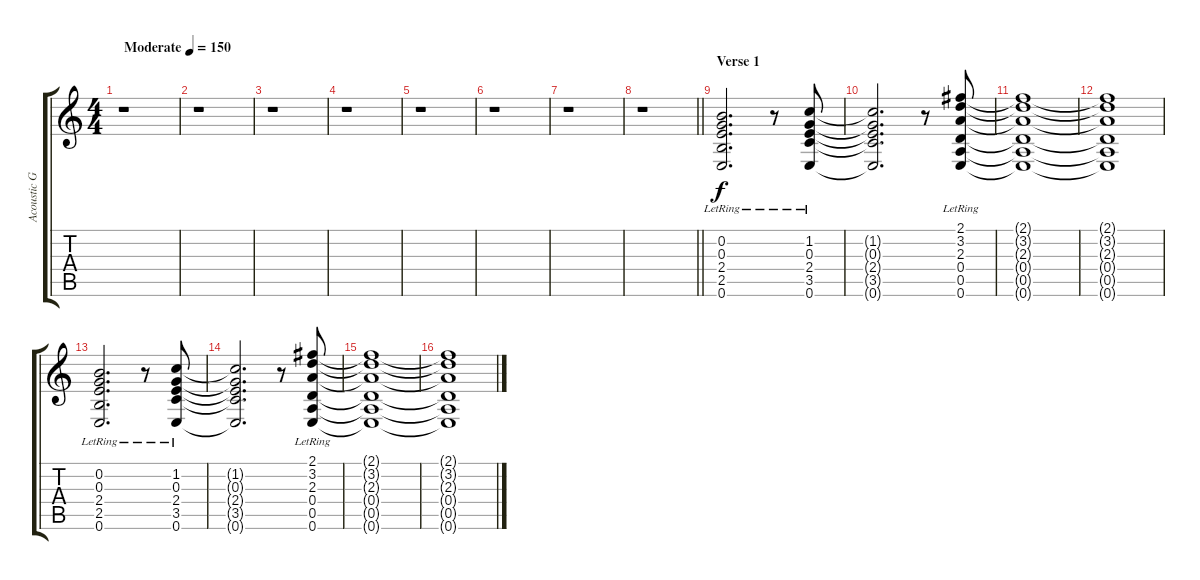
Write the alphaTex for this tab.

\track ("Acoustic Guitar 2" "Acoustic G") {instrument acousticguitarsteel}
\staff {score tabs}
\tuning (E4 B3 G3 D3 A2 E2) {hide}
\ts (4 4)
\tempo (150 "Moderate")
\clef g2
\ks c
r.1{dy f instrument acousticguitarsteel} |
r.1 |
r.1 |
r.1 |
r.1 |
r.1 |
r.1 |
\barLineRight lightlight
r.1 |
\section ("" "Verse 1")
(0.2{lr} 0.3{lr} 2.4{lr} 2.5{lr} 0.6{lr}).2{d} r.8 (1.2{lr} 0.3{lr} 2.4{lr} 3.5{lr} 0.6{lr}).8 |
(1.2{t} 0.3{t} 2.4{t} 3.5{t} 0.6{t}).2{d} r.8 (2.1{lr} 3.2{lr} 2.3{lr} 0.4{lr} 0.5{lr} 0.6{lr}).8 |
(2.1{t} 3.2{t} 2.3{t} 0.4{t} 0.5{t} 0.6{t}).1 |
(2.1{t} 3.2{t} 2.3{t} 0.4{t} 0.5{t} 0.6{t}).1 |
(0.2{lr} 0.3{lr} 2.4{lr} 2.5{lr} 0.6{lr}).2{d} r.8 (1.2{lr} 0.3{lr} 2.4{lr} 3.5{lr} 0.6{lr}).8 |
(1.2{t} 0.3{t} 2.4{t} 3.5{t} 0.6{t}).2{d} r.8 (2.1{lr} 3.2{lr} 2.3{lr} 0.4{lr} 0.5{lr} 0.6{lr}).8 |
(2.1{t} 3.2{t} 2.3{t} 0.4{t} 0.5{t} 0.6{t}).1 |
(2.1{t} 3.2{t} 2.3{t} 0.4{t} 0.5{t} 0.6{t}).1
